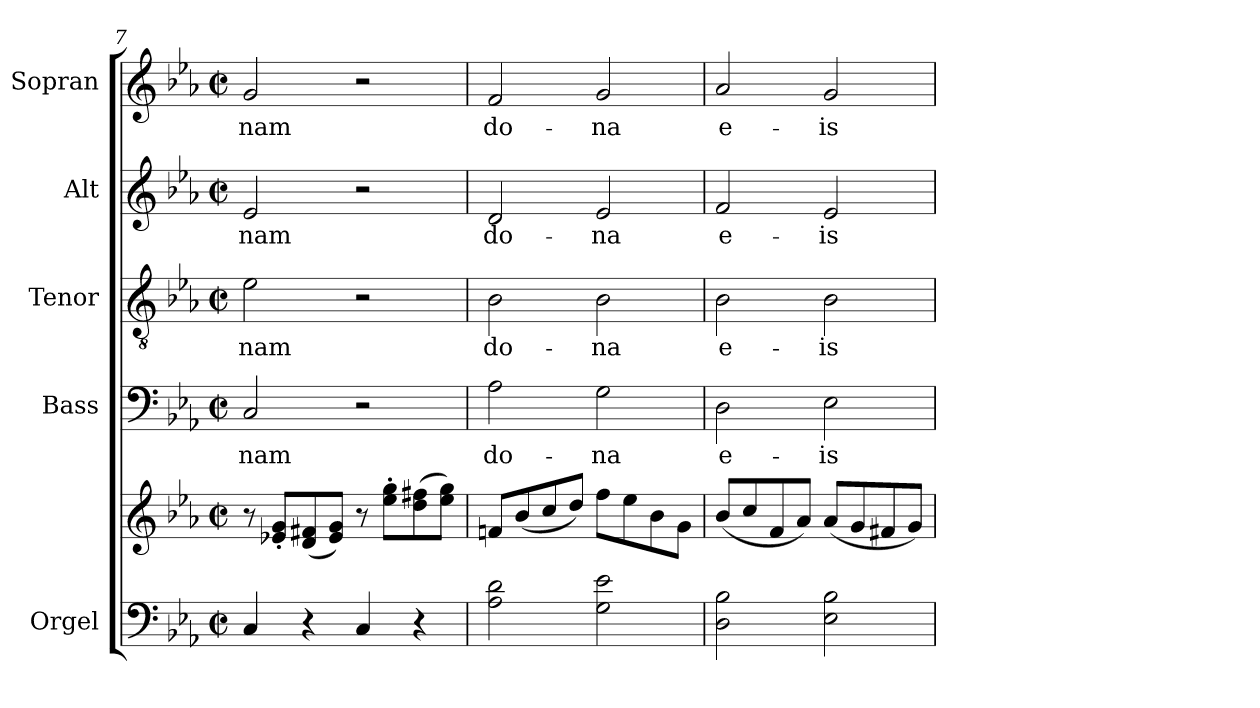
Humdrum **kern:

**kern	**kern	**kern	**text	**kern	**text	**kern	**text	**kern	**text
*part5	*part5	*part4	*part4	*part3	*part3	*part2	*part2	*part1	*part1
*staff6	*staff5	*staff4	*staff4	*staff3	*staff3	*staff2	*staff2	*staff1	*staff1
*I"Orgel	*	*I"Bass	*	*I"Tenor	*	*I"Alt	*	*I"Sopran	*
*I'Org.	*	*I'B.	*	*I'T.	*	*I'A.	*	*I'S.	*
!!LO:LB:g=z
*clefF4	*clefG2	*clefF4	*	*clefGv2	*	*clefG2	*	*clefG2	*
*k[b-e-a-]	*k[b-e-a-]	*k[b-e-a-]	*	*k[b-e-a-]	*	*k[b-e-a-]	*	*k[b-e-a-]	*
*E-:	*E-:	*E-:	*	*E-:	*	*E-:	*	*E-:	*
*M2/2	*M2/2	*M2/2	*	*M2/2	*	*M2/2	*	*M2/2	*
*met(c|)	*met(c|)	*met(c|)	*	*met(c|)	*	*met(c|)	*	*met(c|)	*
=7	=7	=7	=7	=7	=7	=7	=7	=7	=7
!	!	!	!LO:LY:b	!	!LO:LY:b	!	!LO:LY:b	!	!LO:LY:b
4C/	8r	2C/	-nam	2e-\	-nam	2e-/	-nam	2g/	-nam
.	8e-X/'< 8g/'<L	.	.	.	.	.	.	.	.
4r	(<8d/ 8f#X/	.	.	.	.	.	.	.	.
.	8e-/ 8g/J)	.	.	.	.	.	.	.	.
4C/	8r	2r	.	2r	.	2r	.	2r	.
.	8ee-\'> 8gg\'>L	.	.	.	.	.	.	.	.
4r	(>8dd\ 8ff#X\	.	.	.	.	.	.	.	.
.	8ee-\ 8gg\J)	.	.	.	.	.	.	.	.
=8	=8	=8	=8	=8	=8	=8	=8	=8	=8
!	!	!	!LO:LY:b	!	!LO:LY:b	!	!LO:LY:b	!	!LO:LY:b
2A-\ 2d\	8fn/L	2A-\	do-	2B-\	do-	2d/	do-	2f/	do-
.	(<8b-/	.	.	.	.	.	.	.	.
.	8cc/	.	.	.	.	.	.	.	.
.	8dd/J)	.	.	.	.	.	.	.	.
!	!	!	!LO:LY:b	!	!LO:LY:b	!	!LO:LY:b	!	!LO:LY:b
2G\ 2e-\	8ff\L	2G\	-na	2B-\	-na	2e-/	-na	2g/	-na
.	8ee-\	.	.	.	.	.	.	.	.
.	8b-\	.	.	.	.	.	.	.	.
.	8g\J	.	.	.	.	.	.	.	.
=9	=9	=9	=9	=9	=9	=9	=9	=9	=9
!	!	!	!LO:LY:b	!	!LO:LY:b	!	!LO:LY:b	!	!LO:LY:b
2D\ 2B-\	(<8b-/L	2D\	e-	2B-\	e-	2f/	e-	2a-/	e-
.	8cc/	.	.	.	.	.	.	.	.
.	8f/	.	.	.	.	.	.	.	.
.	8a-/J)	.	.	.	.	.	.	.	.
!	!	!	!LO:LY:b	!	!LO:LY:b	!	!LO:LY:b	!	!LO:LY:b
2E-\ 2B-\	(<8a-/L	2E-\	-is	2B-\	-is	2e-/	-is	2g/	-is
.	8g/	.	.	.	.	.	.	.	.
.	8f#X/	.	.	.	.	.	.	.	.
.	8g/J)	.	.	.	.	.	.	.	.
=	=	=	=	=	=	=	=	=	=
*-	*-	*-	*-	*-	*-	*-	*-	*-	*-
